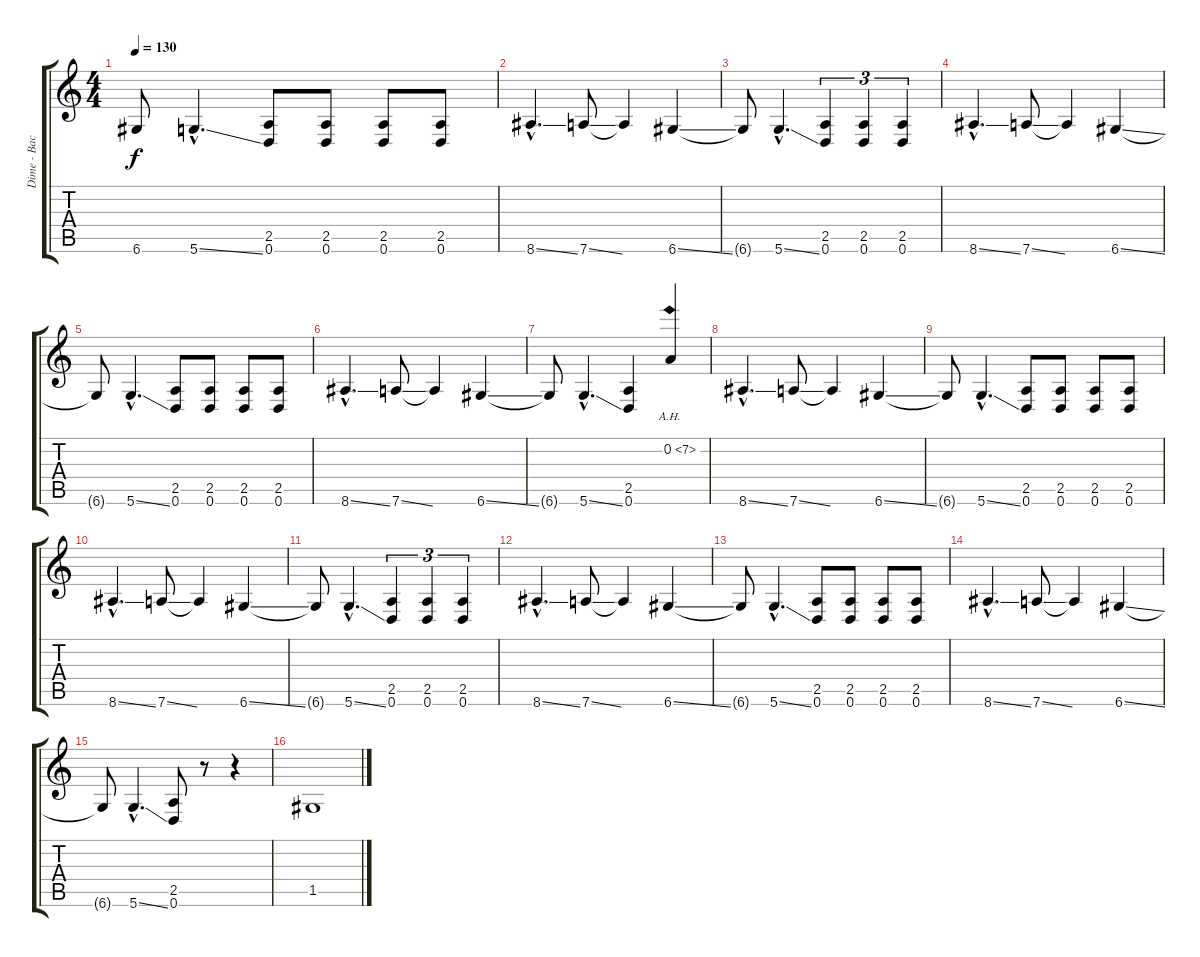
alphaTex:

\track ("Dime - Back Guitar" "Dime - Bac") {instrument overdrivenguitar}
\staff {score tabs}
\tuning (D4 A3 F3 C3 G2 D2) {hide}
\ts (4 4)
\tempo 130
\clef g2
\ks c
6.6{t}.8{dy f} 5.6{ss hac}.4{d} (2.5 0.6).8 (2.5 0.6).8 (2.5 0.6).8 (2.5 0.6).8 |
8.6{ss hac}.4{d} 7.6{ss}.8 7.6{t}.4 6.6{ss}.4 |
6.6{t}.8 5.6{ss hac}.4{d} (2.5 0.6).4{tu (3 2)} (2.5 0.6).4{tu (3 2)} (2.5 0.6).4{tu (3 2)} |
8.6{ss hac}.4{d} 7.6{ss}.8 7.6{t}.4 6.6{ss}.4 |
6.6{t}.8 5.6{ss hac}.4{d} (2.5 0.6).8 (2.5 0.6).8 (2.5 0.6).8 (2.5 0.6).8 |
8.6{ss hac}.4{d} 7.6{ss}.8 7.6{t}.4 6.6{ss}.4 |
6.6{t}.8 5.6{ss hac}.4{d} (2.5 0.6).4 0.2{ah 7}.4 |
8.6{ss hac}.4{d} 7.6{ss}.8 7.6{t}.4 6.6{ss}.4 |
6.6{t}.8 5.6{ss hac}.4{d} (2.5 0.6).8 (2.5 0.6).8 (2.5 0.6).8 (2.5 0.6).8 |
8.6{ss hac}.4{d} 7.6{ss}.8 7.6{t}.4 6.6{ss}.4 |
6.6{t}.8 5.6{ss hac}.4{d} (2.5 0.6).4{tu (3 2)} (2.5 0.6).4{tu (3 2)} (2.5 0.6).4{tu (3 2)} |
8.6{ss hac}.4{d} 7.6{ss}.8 7.6{t}.4 6.6{ss}.4 |
6.6{t}.8 5.6{ss hac}.4{d} (2.5 0.6).8 (2.5 0.6).8 (2.5 0.6).8 (2.5 0.6).8 |
8.6{ss hac}.4{d} 7.6{ss}.8 7.6{t}.4 6.6{ss}.4 |
6.6{t}.8 5.6{ss hac}.4{d} (2.5 0.6).8 r.8 r.4 |
1.5.1{volume 0}
